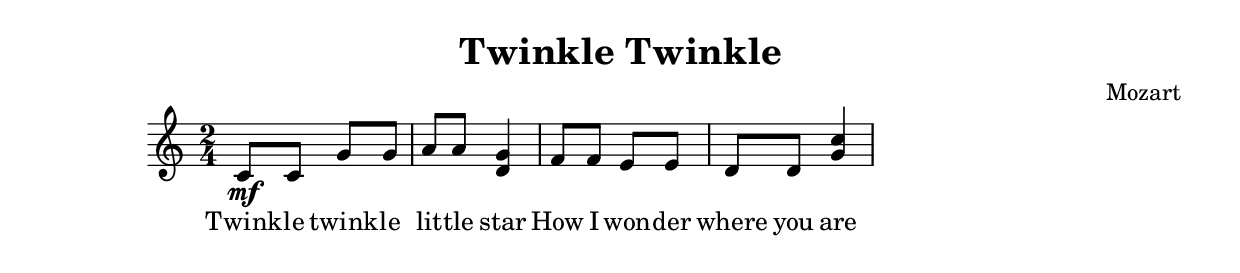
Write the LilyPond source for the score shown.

\header {
  title = "Twinkle Twinkle"
  composer = "Mozart"
}

\relative c' {
  \time 2/4
  c8\mf c g' g
  a a <g d>4
  f8 f e e
  d d <g c>4
}

\addlyrics {
  Twink -- le twink -- le lit -- tle star
  How I won -- der where you are
}
